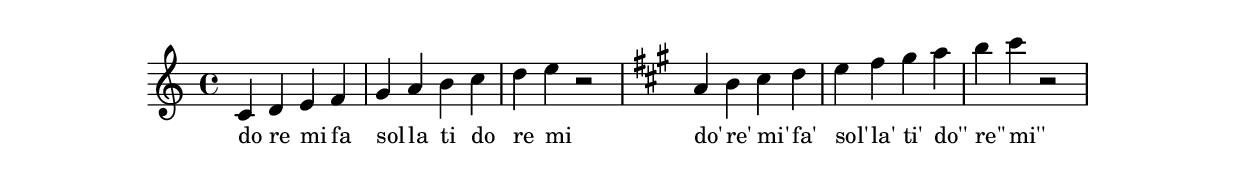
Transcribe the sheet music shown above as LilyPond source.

\version "2.19.82"

%%% Define new language named 'solfa', which features "B" as "ti"

#(define sf `(
               (solfa . (
                          (dobb . ,(ly:make-pitch -1 0 DOUBLE-FLAT))
                          (dobtqt . ,(ly:make-pitch -1 0 THREE-Q-FLAT))
                          (dob . ,(ly:make-pitch -1 0 FLAT))
                          (dobqt . ,(ly:make-pitch -1 0 SEMI-FLAT))
                          (do . ,(ly:make-pitch -1 0 NATURAL))
                          (dosqt . ,(ly:make-pitch -1 0 SEMI-SHARP))
                          (dos . ,(ly:make-pitch -1 0 SHARP))
                          (dostqt . ,(ly:make-pitch -1 0 THREE-Q-SHARP))
                          (doss . ,(ly:make-pitch -1 0 DOUBLE-SHARP))

                          (rebb . ,(ly:make-pitch -1 1 DOUBLE-FLAT))
                          (rebtqt . ,(ly:make-pitch -1 1 THREE-Q-FLAT))
                          (reb . ,(ly:make-pitch -1 1 FLAT))
                          (rebqt . ,(ly:make-pitch -1 1 SEMI-FLAT))
                          (re . ,(ly:make-pitch -1 1 NATURAL))
                          (resqt . ,(ly:make-pitch -1 1 SEMI-SHARP))
                          (res . ,(ly:make-pitch -1 1 SHARP))
                          (restqt . ,(ly:make-pitch -1 1 THREE-Q-SHARP))
                          (ress . ,(ly:make-pitch -1 1 DOUBLE-SHARP))

                          (mibb . ,(ly:make-pitch -1 2 DOUBLE-FLAT))
                          (mibtqt . ,(ly:make-pitch -1 2 THREE-Q-FLAT))
                          (mib . ,(ly:make-pitch -1 2 FLAT))
                          (mibqt . ,(ly:make-pitch -1 2 SEMI-FLAT))
                          (mi . ,(ly:make-pitch -1 2 NATURAL))
                          (misqt . ,(ly:make-pitch -1 2 SEMI-SHARP))
                          (mis . ,(ly:make-pitch -1 2 SHARP))
                          (mistqt . ,(ly:make-pitch -1 2 THREE-Q-SHARP))
                          (miss . ,(ly:make-pitch -1 2 DOUBLE-SHARP))

                          (fabb . ,(ly:make-pitch -1 3 DOUBLE-FLAT))
                          (fabtqt . ,(ly:make-pitch -1 3 THREE-Q-FLAT))
                          (fab . ,(ly:make-pitch -1 3 FLAT))
                          (fabqt . ,(ly:make-pitch -1 3 SEMI-FLAT))
                          (fa . ,(ly:make-pitch -1 3 NATURAL))
                          (fasqt . ,(ly:make-pitch -1 3 SEMI-SHARP))
                          (fas . ,(ly:make-pitch -1 3 SHARP))
                          (fastqt . ,(ly:make-pitch -1 3 THREE-Q-SHARP))
                          (fass . ,(ly:make-pitch -1 3 DOUBLE-SHARP))

                          (solbb . ,(ly:make-pitch -1 4 DOUBLE-FLAT))
                          (solbtqt . ,(ly:make-pitch -1 4 THREE-Q-FLAT))
                          (solb . ,(ly:make-pitch -1 4 FLAT))
                          (solbqt . ,(ly:make-pitch -1 4 SEMI-FLAT))
                          (sol . ,(ly:make-pitch -1 4 NATURAL))
                          (solsqt . ,(ly:make-pitch -1 4 SEMI-SHARP))
                          (sols . ,(ly:make-pitch -1 4 SHARP))
                          (solstqt . ,(ly:make-pitch -1 4 THREE-Q-SHARP))
                          (solss . ,(ly:make-pitch -1 4 DOUBLE-SHARP))

                          (labb . ,(ly:make-pitch -1 5 DOUBLE-FLAT))
                          (labtqt . ,(ly:make-pitch -1 5 THREE-Q-FLAT))
                          (lab . ,(ly:make-pitch -1 5 FLAT))
                          (labqt . ,(ly:make-pitch -1 5 SEMI-FLAT))
                          (la . ,(ly:make-pitch -1 5 NATURAL))
                          (lasqt . ,(ly:make-pitch -1 5 SEMI-SHARP))
                          (las . ,(ly:make-pitch -1 5 SHARP))
                          (lastqt . ,(ly:make-pitch -1 5 THREE-Q-SHARP))
                          (lass . ,(ly:make-pitch -1 5 DOUBLE-SHARP))

                          (sibb . ,(ly:make-pitch -1 6 DOUBLE-FLAT))
                          (sibtqt . ,(ly:make-pitch -1 6 THREE-Q-FLAT))
                          (sib . ,(ly:make-pitch -1 6 FLAT))
                          (sibqt . ,(ly:make-pitch -1 6 SEMI-FLAT))
                          (ti . ,(ly:make-pitch -1 6 NATURAL))
                          (sisqt . ,(ly:make-pitch -1 6 SEMI-SHARP))
                          (sis . ,(ly:make-pitch -1 6 SHARP))
                          (sistqt . ,(ly:make-pitch -1 6 THREE-Q-SHARP))
                          (siss . ,(ly:make-pitch -1 6 DOUBLE-SHARP))))))

#(set! language-pitch-names
       (append language-pitch-names
         sf))

\language "solfa"
#(ly:message "=== Language changed to Solfa")


scale=\relative do'{
  do re mi fa sol la ti do re mi r2
}
\new Staff {
  <<
    \scale
    \context NoteNames {
      \set printOctaveNames = ##f
      \scale
    }
  >>
  <<
    \key la \major
    \transpose do la \scale
    \context NoteNames {
      \set printOctaveNames = ##t
      \scale
    }
  >>
}